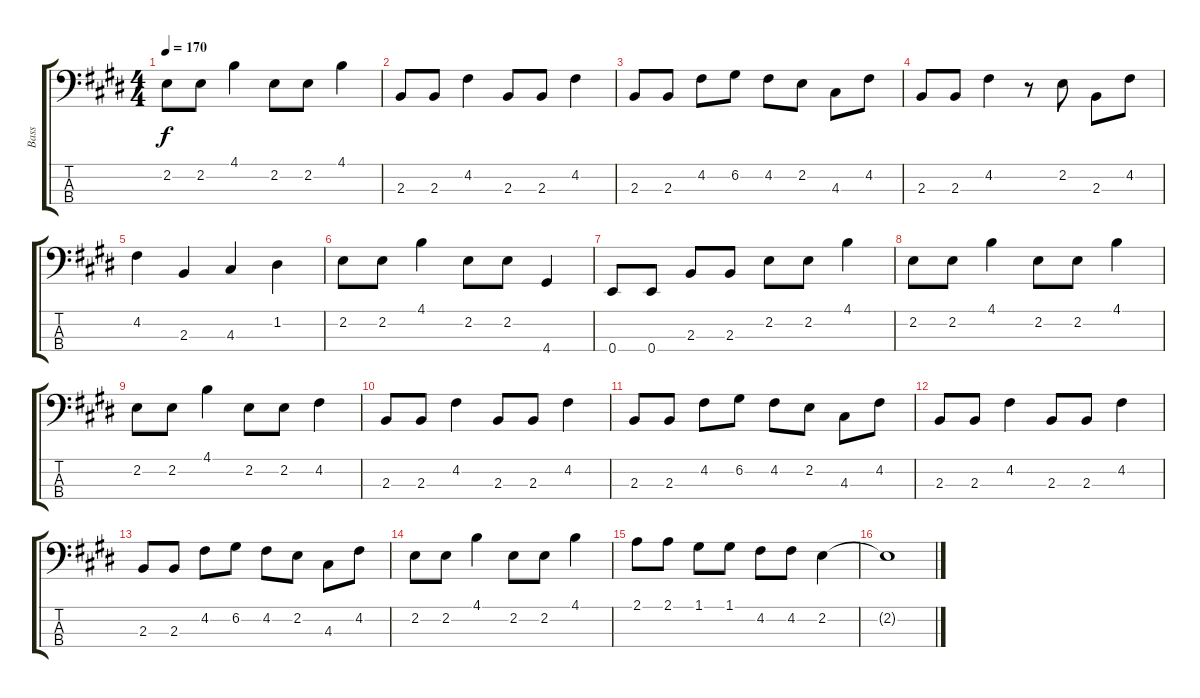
\track ("Bass" "Bass") {instrument electricbassfinger}
\staff {score tabs}
\tuning (G2 D2 A1 E1) {hide}
\ts (4 4)
\tempo 170
\clef f4
\ks e
2.2.8{dy f} 2.2.8 4.1.4 2.2.8 2.2.8 4.1.4 |
2.3.8 2.3.8 4.2.4 2.3.8 2.3.8 4.2.4 |
2.3.8 2.3.8 4.2.8 6.2.8 4.2.8 2.2.8 4.3.8 4.2.8 |
2.3.8 2.3.8 4.2.4 r.8 2.2.8 2.3.8 4.2.8 |
4.2.4 2.3.4 4.3.4 1.2.4 |
2.2.8 2.2.8 4.1.4 2.2.8 2.2.8 4.4.4 |
0.4.8 0.4.8 2.3.8 2.3.8 2.2.8 2.2.8 4.1.4 |
2.2.8 2.2.8 4.1.4 2.2.8 2.2.8 4.1.4 |
2.2.8 2.2.8 4.1.4 2.2.8 2.2.8 4.2.4 |
2.3.8 2.3.8 4.2.4 2.3.8 2.3.8 4.2.4 |
2.3.8 2.3.8 4.2.8 6.2.8 4.2.8 2.2.8 4.3.8 4.2.8 |
2.3.8 2.3.8 4.2.4 2.3.8 2.3.8 4.2.4 |
2.3.8 2.3.8 4.2.8 6.2.8 4.2.8 2.2.8 4.3.8 4.2.8 |
2.2.8 2.2.8 4.1.4 2.2.8 2.2.8 4.1.4 |
2.1.8 2.1.8 1.1.8 1.1.8 4.2.8 4.2.8 2.2.4 |
2.2{t}.1
